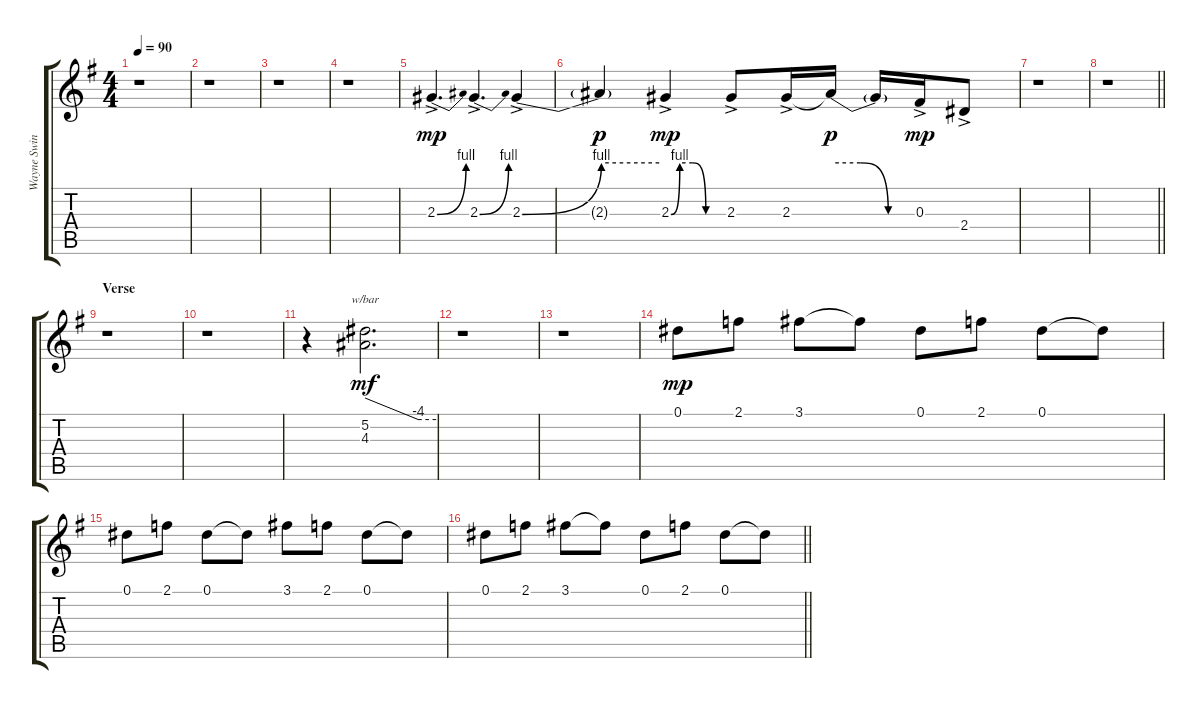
\track ("Wayne Swinny (Lead Guitar)" "Wayne Swin") {instrument electricguitarclean}
\staff {score tabs}
\tuning (Eb4 Bb3 Gb3 Db3 Ab2 Db2) {hide}
\ts (4 4)
\tempo 90
\clef g2
\ks g
r.1{dy mp} |
r.1 |
r.1 |
r.1 |
2.3{be (bend 0 0 60 4) ac}.4{d instrument distortionguitar} 2.3{be (bend 0 0 60 4) ac}.4{d} 2.3{be (bend 0 0 60 4) ac}.4 |
2.3{be (hold 0 4 60 4) t}.4{dy p} 2.3{be (custom 0 0 10 4 25 4 40 0 60 0) ac}.4{dy mp} 2.3{ac}.8 2.3{ac}.16 2.3{be (custom 0 4 20 4 40 0 60 0) t}.16{dy p} 2.3{t}.16 0.3{ac}.16{dy mp} 2.4{ac}.8 |
r.1 |
\barLineRight lightlight
r.1 |
\section ("" "Verse")
r.1 |
r.1 |
r.4 (5.2 4.3).2{d tbe (custom default 0 0 45 -16 60 -16) dy mf volume 12 instrument electricguitarclean} |
r.1 |
r.1 |
0.1.8{dy mp volume 12} 2.1.8 3.1.8 3.1{t}.8 0.1.8 2.1.8 0.1.8 0.1{t}.8 |
0.1.8 2.1.8 0.1.8 0.1{t}.8 3.1.8 2.1.8 0.1.8 0.1{t}.8 |
\barLineRight lightlight
0.1.8 2.1.8 3.1.8 3.1{t}.8 0.1.8 2.1.8 0.1.8 0.1{t}.8
